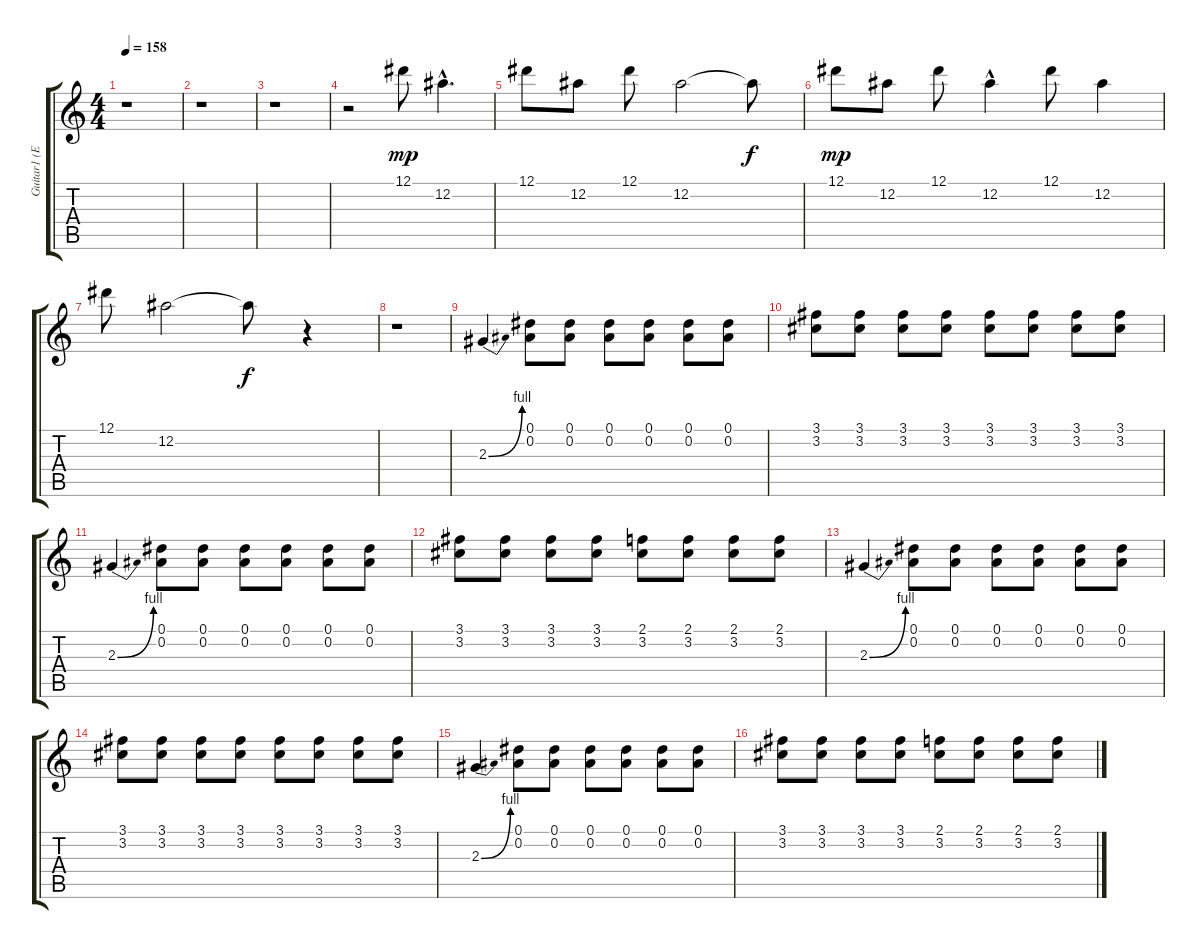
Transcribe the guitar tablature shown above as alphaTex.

\track ("Guitar1 (EFX L)" "Guitar1 (E") {instrument distortionguitar}
\staff {score tabs}
\tuning (Eb4 Bb3 Gb3 Db3 Ab2 Eb2) {hide}
\ts (4 4)
\tempo 158
\clef g2
\ks c
r.1{dy ff} |
r.1 |
r.1 |
r.2 12.1.8{dy mp instrument electricguitarjazz} 12.2{hac}.4{d} |
12.1.8 12.2.8 12.1.8 12.2.2 12.2{t}.8{dy f} |
12.1.8{dy mp} 12.2.8 12.1.8 12.2{hac}.4 12.1.8 12.2.4 |
12.1.8 12.2.2 12.2{t}.8{dy f} r.4 |
r.1 |
2.3{be (bend 0 0 60 4)}.4{instrument distortionguitar} (0.1 0.2).8 (0.1 0.2).8 (0.1 0.2).8 (0.1 0.2).8 (0.1 0.2).8 (0.1 0.2).8 |
(3.1 3.2).8 (3.1 3.2).8 (3.1 3.2).8 (3.1 3.2).8 (3.1 3.2).8 (3.1 3.2).8 (3.1 3.2).8 (3.1 3.2).8 |
2.3{be (bend 0 0 60 4)}.4 (0.1 0.2).8 (0.1 0.2).8 (0.1 0.2).8 (0.1 0.2).8 (0.1 0.2).8 (0.1 0.2).8 |
(3.1 3.2).8 (3.1 3.2).8 (3.1 3.2).8 (3.1 3.2).8 (2.1 3.2).8 (2.1 3.2).8 (2.1 3.2).8 (2.1 3.2).8 |
2.3{be (bend 0 0 60 4)}.4 (0.1 0.2).8 (0.1 0.2).8 (0.1 0.2).8 (0.1 0.2).8 (0.1 0.2).8 (0.1 0.2).8 |
(3.1 3.2).8 (3.1 3.2).8 (3.1 3.2).8 (3.1 3.2).8 (3.1 3.2).8 (3.1 3.2).8 (3.1 3.2).8 (3.1 3.2).8 |
2.3{be (bend 0 0 60 4)}.4 (0.1 0.2).8 (0.1 0.2).8 (0.1 0.2).8 (0.1 0.2).8 (0.1 0.2).8 (0.1 0.2).8 |
(3.1 3.2).8 (3.1 3.2).8 (3.1 3.2).8 (3.1 3.2).8 (2.1 3.2).8 (2.1 3.2).8 (2.1 3.2).8 (2.1 3.2).8
